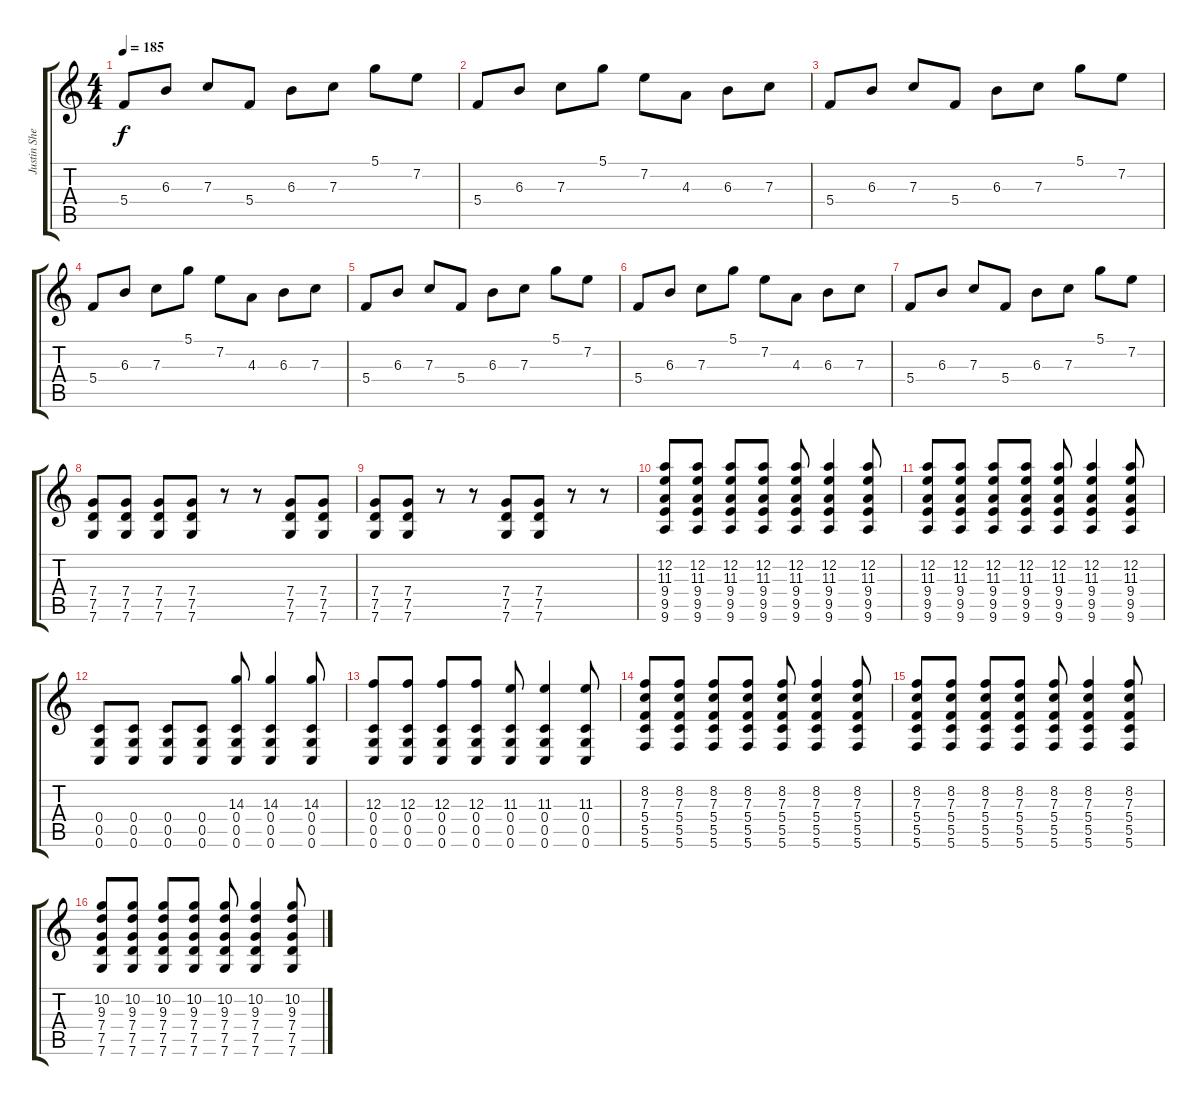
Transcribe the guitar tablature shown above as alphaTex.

\track ("Justin Shekoski" "Justin She") {instrument overdrivenguitar}
\staff {score tabs}
\tuning (D4 A3 F3 C3 G2 C2) {hide}
\ts (4 4)
\tempo 185
\clef g2
\ks c
5.4.8{dy f} 6.3.8 7.3.8 5.4.8 6.3.8 7.3.8 5.1.8 7.2.8 |
5.4.8 6.3.8 7.3.8 5.1.8 7.2.8 4.3.8 6.3.8 7.3.8 |
5.4.8 6.3.8 7.3.8 5.4.8 6.3.8 7.3.8 5.1.8 7.2.8 |
5.4.8 6.3.8 7.3.8 5.1.8 7.2.8 4.3.8 6.3.8 7.3.8 |
5.4.8 6.3.8 7.3.8 5.4.8 6.3.8 7.3.8 5.1.8 7.2.8 |
5.4.8 6.3.8 7.3.8 5.1.8 7.2.8 4.3.8 6.3.8 7.3.8 |
5.4.8 6.3.8 7.3.8 5.4.8 6.3.8 7.3.8 5.1.8 7.2.8 |
(7.4 7.5 7.6).8 (7.4 7.5 7.6).8 (7.4 7.5 7.6).8 (7.4 7.5 7.6).8 r.8 r.8 (7.4 7.5 7.6).8 (7.4 7.5 7.6).8 |
(7.4 7.5 7.6).8 (7.4 7.5 7.6).8 r.8 r.8 (7.4 7.5 7.6).8 (7.4 7.5 7.6).8 r.8 r.8 |
(12.2 11.3 9.4 9.5 9.6).8 (12.2 11.3 9.4 9.5 9.6).8 (12.2 11.3 9.4 9.5 9.6).8 (12.2 11.3 9.4 9.5 9.6).8 (12.2 11.3 9.4 9.5 9.6).8 (12.2 11.3 9.4 9.5 9.6).4 (12.2 11.3 9.4 9.5 9.6).8 |
(12.2 11.3 9.4 9.5 9.6).8 (12.2 11.3 9.4 9.5 9.6).8 (12.2 11.3 9.4 9.5 9.6).8 (12.2 11.3 9.4 9.5 9.6).8 (12.2 11.3 9.4 9.5 9.6).8 (12.2 11.3 9.4 9.5 9.6).4 (12.2 11.3 9.4 9.5 9.6).8 |
(0.4 0.5 0.6).8 (0.4 0.5 0.6).8 (0.4 0.5 0.6).8 (0.4 0.5 0.6).8 (14.3 0.4 0.5 0.6).8 (14.3 0.4 0.5 0.6).4 (14.3 0.4 0.5 0.6).8 |
(12.3 0.4 0.5 0.6).8 (12.3 0.4 0.5 0.6).8 (12.3 0.4 0.5 0.6).8 (12.3 0.4 0.5 0.6).8 (11.3 0.4 0.5 0.6).8 (11.3 0.4 0.5 0.6).4 (11.3 0.4 0.5 0.6).8 |
(8.2 7.3 5.4 5.5 5.6).8 (8.2 7.3 5.4 5.5 5.6).8 (8.2 7.3 5.4 5.5 5.6).8 (8.2 7.3 5.4 5.5 5.6).8 (8.2 7.3 5.4 5.5 5.6).8 (8.2 7.3 5.4 5.5 5.6).4 (8.2 7.3 5.4 5.5 5.6).8 |
(8.2 7.3 5.4 5.5 5.6).8 (8.2 7.3 5.4 5.5 5.6).8 (8.2 7.3 5.4 5.5 5.6).8 (8.2 7.3 5.4 5.5 5.6).8 (8.2 7.3 5.4 5.5 5.6).8 (8.2 7.3 5.4 5.5 5.6).4 (8.2 7.3 5.4 5.5 5.6).8 |
(10.2 9.3 7.4 7.5 7.6).8 (10.2 9.3 7.4 7.5 7.6).8 (10.2 9.3 7.4 7.5 7.6).8 (10.2 9.3 7.4 7.5 7.6).8 (10.2 9.3 7.4 7.5 7.6).8 (10.2 9.3 7.4 7.5 7.6).4 (10.2 9.3 7.4 7.5 7.6).8
